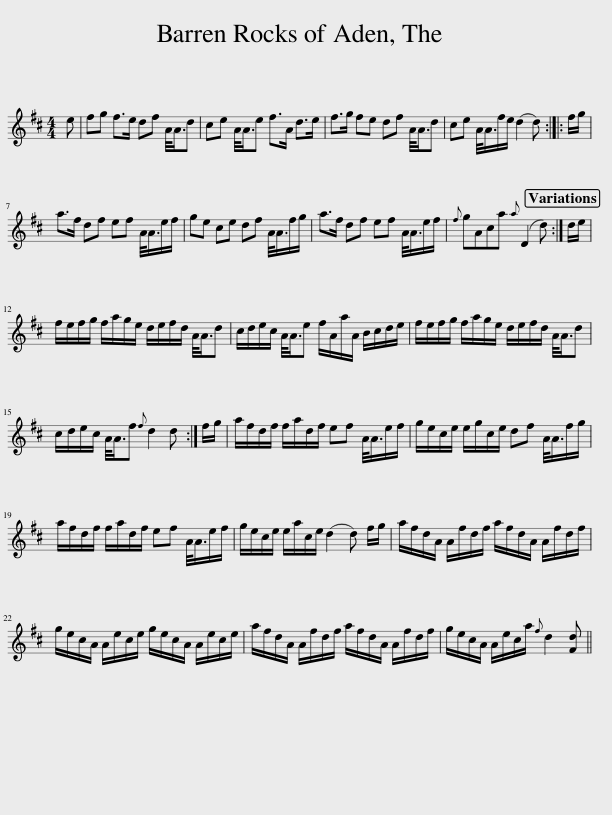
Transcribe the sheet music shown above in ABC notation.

X:1
L:1/8
M:4/4
I:linebreak $
K:D
V:1 treble
V:1
 e | fg f>e df A/<A/d | ce A/<A/e f>A d>e | f>g fe df A/<A/d | ce A/<A/f/e/ (d2 d) :: %5
 f/g/ |$ a>f df ef A/<A/e/f/ | ge ce df A/<A/f/g/ | a>f df ef A/<A/e/f/ |{f} gAca{a} (D2 d) :| %10
 d/e/ |$ f/e/f/g/ f/a/g/e/ d/e/f/d/ A/<A/d | c/d/e/c/ A/<A/e f/A/a/A/ B/c/d/e/ | f/e/f/g/ f/a/g/e/ d/e/f/d/ A/<A/d |$ c/d/e/c/ A/<A/f{f} d2 d :| %15
 f/g/ | a/f/d/f/ f/a/d/f/ ef A/<A/e/f/ | g/e/c/e/ e/g/c/e/ df A/<A/f/g/ |$ a/f/d/f/ f/a/d/f/ ef A/<A/e/f/ | g/e/c/e/ e/a/c/e/ (d2 d) f/g/ | %20
 a/f/d/A/ A/f/d/f/ a/f/d/A/ A/f/d/f/ |$ g/e/c/A/ A/e/c/e/ g/e/c/A/ A/e/c/e/ | a/f/d/A/ A/f/d/f/ a/f/d/A/ A/f/d/f/ | g/e/c/A/ A/e/c/a/{f} d2 [Fd] || %24
